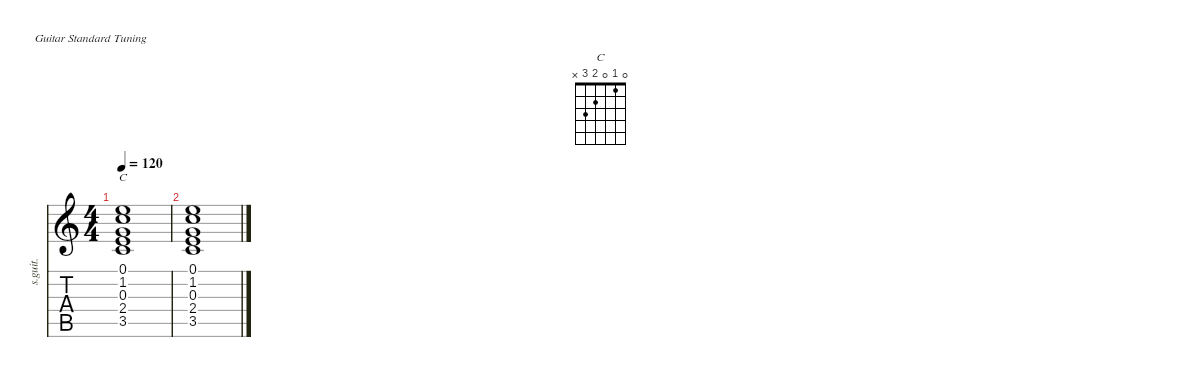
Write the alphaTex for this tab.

\defaultSystemsLayout 4
\hideDynamics
\bracketExtendMode nobrackets
\track ("Steel Guitar" "s.guit.") {instrument acousticguitarsteel}
\staff {score tabs}
\tuning (E4 B3 G3 D3 A2 E2)
\chord ("C" 0 1 0 2 3 x)
\ts (4 4)
\tempo 120
\clef g2
\ks c
(3.5 2.4 0.3 1.2 0.1).1{ch "C" dy mf instrument acousticguitarsteel beam Up} |
(3.5 2.4 0.3 1.2 0.1).1{beam Up}
